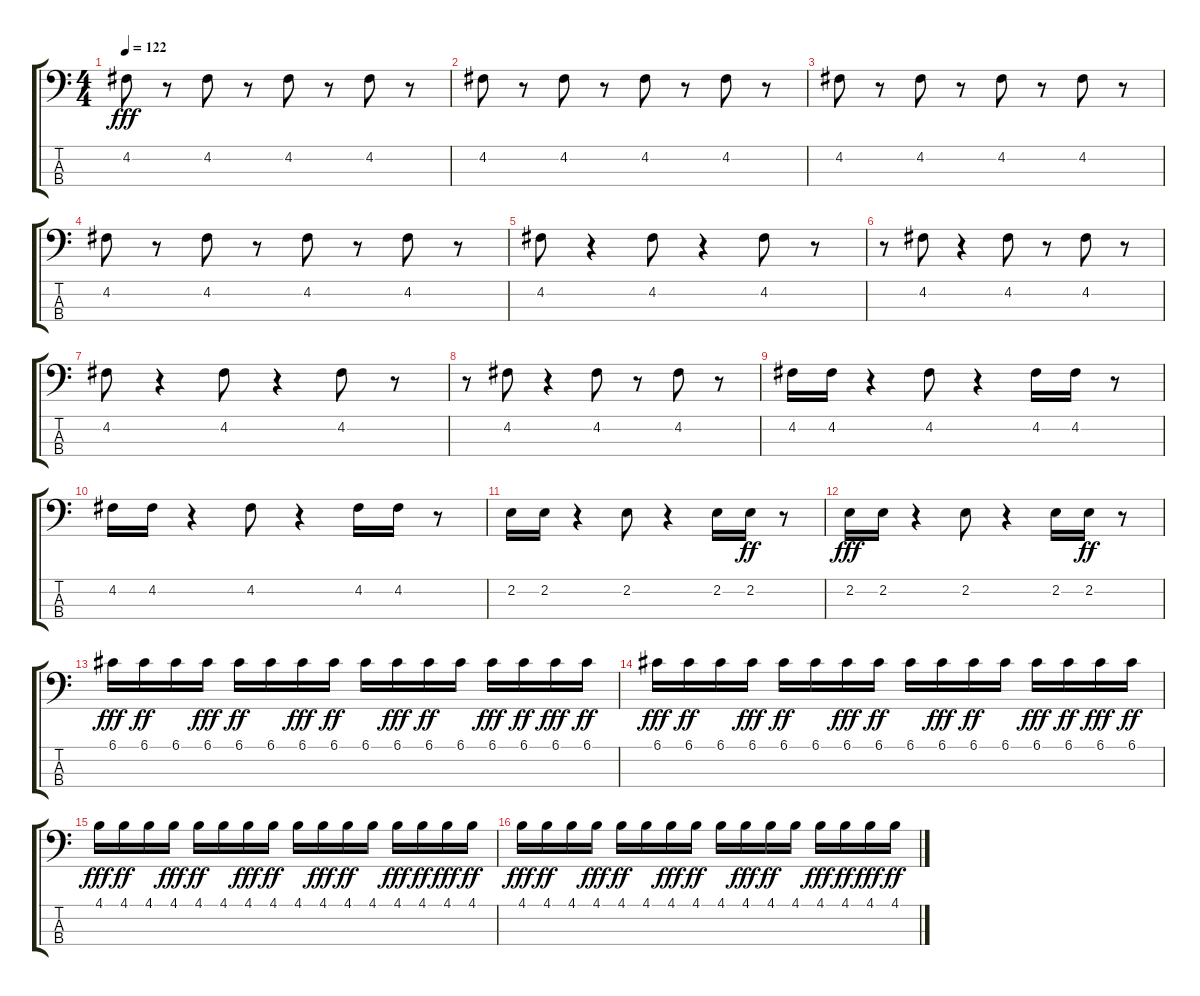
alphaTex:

\track "" {instrument synthbass2}
\staff {score tabs}
\tuning (G2 D2 A1 E1) {hide}
\ts (4 4)
\tempo 122
\clef f4
\ks c
4.2.8{dy fff} r.8 4.2.8 r.8 4.2.8 r.8 4.2.8 r.8 |
4.2.8 r.8 4.2.8 r.8 4.2.8 r.8 4.2.8 r.8 |
4.2.8 r.8 4.2.8 r.8 4.2.8 r.8 4.2.8 r.8 |
4.2.8 r.8 4.2.8 r.8 4.2.8 r.8 4.2.8 r.8 |
4.2.8 r.4 4.2.8 r.4 4.2.8 r.8 |
r.8 4.2.8 r.4 4.2.8 r.8 4.2.8 r.8 |
4.2.8 r.4 4.2.8 r.4 4.2.8 r.8 |
r.8 4.2.8 r.4 4.2.8 r.8 4.2.8 r.8 |
4.2.16 4.2.16 r.4 4.2.8 r.4 4.2.16 4.2.16 r.8 |
4.2.16 4.2.16 r.4 4.2.8 r.4 4.2.16 4.2.16 r.8 |
2.2.16 2.2.16 r.4 2.2.8 r.4 2.2.16 2.2.16{dy ff} r.8 |
2.2.16{dy fff} 2.2.16 r.4 2.2.8 r.4 2.2.16 2.2.16{dy ff} r.8 |
6.1.16{dy fff} 6.1.16{dy ff} 6.1.16 6.1.16{dy fff} 6.1.16{dy ff} 6.1.16 6.1.16{dy fff} 6.1.16{dy ff} 6.1.16 6.1.16{dy fff} 6.1.16{dy ff} 6.1.16 6.1.16{dy fff} 6.1.16{dy ff} 6.1.16{dy fff} 6.1.16{dy ff} |
6.1.16{dy fff} 6.1.16{dy ff} 6.1.16 6.1.16{dy fff} 6.1.16{dy ff} 6.1.16 6.1.16{dy fff} 6.1.16{dy ff} 6.1.16 6.1.16{dy fff} 6.1.16{dy ff} 6.1.16 6.1.16{dy fff} 6.1.16{dy ff} 6.1.16{dy fff} 6.1.16{dy ff} |
4.1.16{dy fff} 4.1.16{dy ff} 4.1.16 4.1.16{dy fff} 4.1.16{dy ff} 4.1.16 4.1.16{dy fff} 4.1.16{dy ff} 4.1.16 4.1.16{dy fff} 4.1.16{dy ff} 4.1.16 4.1.16{dy fff} 4.1.16{dy ff} 4.1.16{dy fff} 4.1.16{dy ff} |
4.1.16{dy fff} 4.1.16{dy ff} 4.1.16 4.1.16{dy fff} 4.1.16{dy ff} 4.1.16 4.1.16{dy fff} 4.1.16{dy ff} 4.1.16 4.1.16{dy fff} 4.1.16{dy ff} 4.1.16 4.1.16{dy fff} 4.1.16{dy ff} 4.1.16{dy fff} 4.1.16{dy ff}
